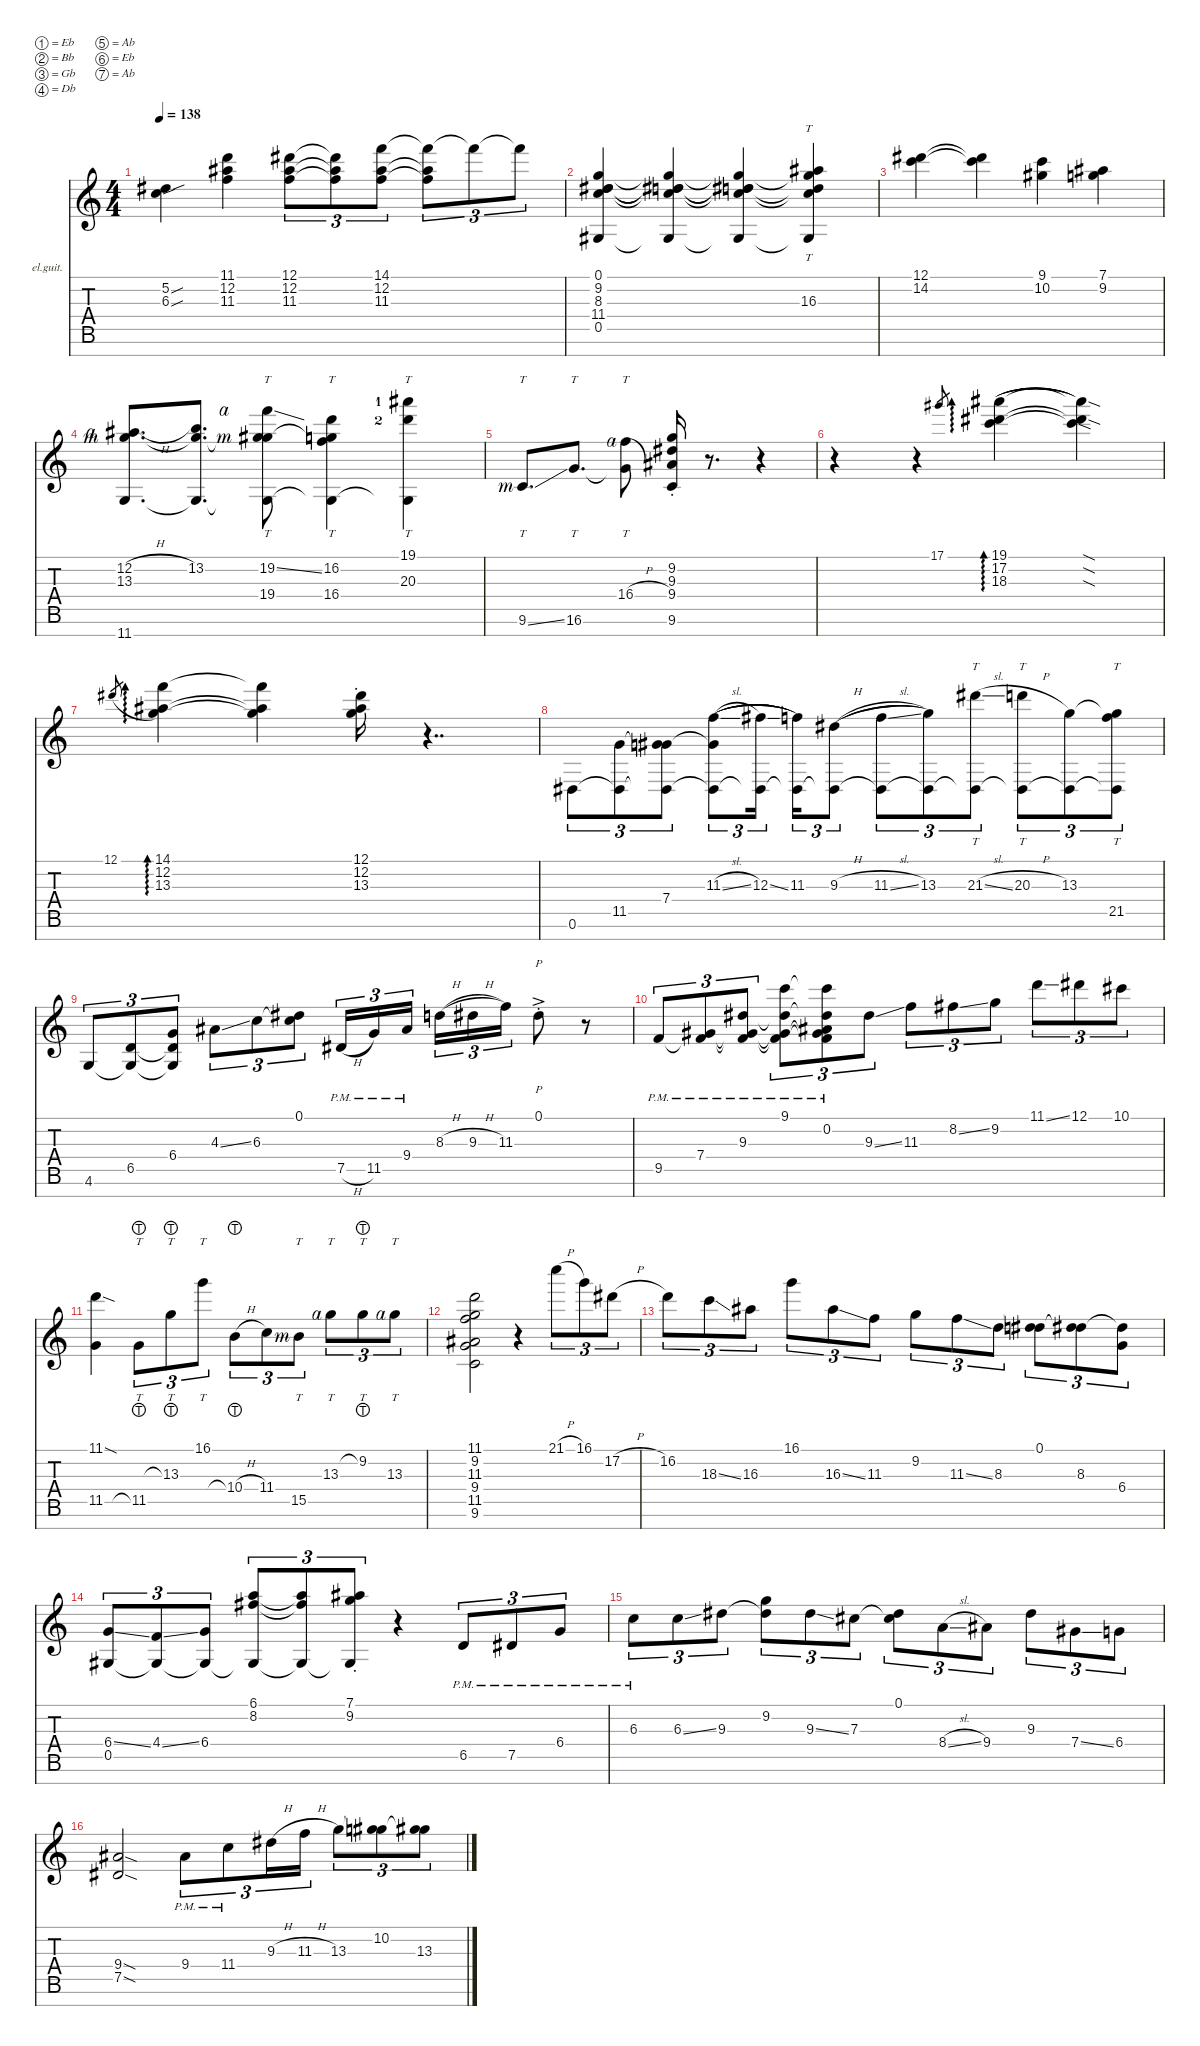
\defaultSystemsLayout 4
\hideDynamics
\bracketExtendMode nobrackets
\firstSystemTrackNameOrientation horizontal
\otherSystemsTrackNameOrientation horizontal
\track ("Clean Guitar" "el.guit.") {instrument electricguitarjazz}
\staff {score tabs}
\tuning (Eb4 Bb3 Gb3 Db3 Ab2 Eb2 Ab1)
\ts (4 4)
\tempo 138
\clef g2
\ks c
(5.2{sou} 6.3{sou t}).4{dy mf} (11.3 12.2 11.1).4 (12.1 12.2 11.3).8{tu (3 2)} (12.1{t} 12.2{t} 11.3{t}).8{tu (3 2)} (14.1 12.2 11.3).8{tu (3 2)} (14.1{t} 12.2{t} 11.3{t}).8{tu (3 2)} 14.1{t}.8{tu (3 2)} 14.1{t}.8{tu (3 2)} |
(0.5 11.4 8.3 9.2 0.1).4 (0.5{t} 11.4{t} 8.3{t} 9.2{t} 0.1{t}).4 (0.5{t} 11.4{t} 8.3{t} 9.2{t} 0.1{t}).4 (16.3 0.1{t} 9.2{t} 11.4{t} 0.5{t}).4{tt} |
(12.1 14.2).4 (12.1{t} 14.2{t}).4 (9.1 10.2).4 (7.1 9.2).4 |
(11.7 12.2{h rf 4} 13.3{rf 3}).8{d} (11.7{t} 13.2 13.3{t}).8{d} (19.2{ss rf 4} 11.7{t} 13.3{t} 19.4{rf 3}).8{tt} (16.2 16.4 11.7{t} 13.3{t}).4{tt} (19.1{lf 2} 20.3{lf 3} 11.7{t}).4{tt} |
9.6{ss rf 3}.8{tt d} 16.6.8{tt d} (16.4{h rf 4} 16.6{t}).8{tt} (9.6{st} 9.4{st} 9.3{st} 9.2{st}).16 r.8{d} r.4 |
r.4 r.4 17.1.8{gr} (19.1 17.2 18.3).4{ad 0 legatoorigin} (17.2{sod t} 18.3{sod t} 19.1{sod t}).4 |
12.1.8{gr legatoorigin} (14.1 12.2 13.3).4{ad 0} (14.1{t} 12.2{t} 13.3{t}).4 (12.1{st} 12.2 13.3).16 r.4{dd} |
0.6.8{tu (3 2)} (11.5 0.6{t}).8{tu (3 2)} (7.4 0.6{t} 11.5{t}).8{tu (3 2)} (11.3{sl} 0.6{t} 11.5{t}).8{tu (3 2) legatoorigin beam invert} (12.3{ss} 0.6{t}).16{tu (3 2) legatoorigin} (11.3 0.6{t}).16{tu (3 2) beam invert} (9.3{h} 0.6{t}).8{tu (3 2) legatoorigin} (11.3{sl} 0.6{t}).8{tu (3 2) legatoorigin beam invert} (13.3 0.6{t}).8{tu (3 2)} (21.3{sl} 0.6{t}).8{tt tu (3 2)} (20.3{h} 0.6{t}).8{tt tu (3 2) beam invert} (13.3 0.6{t}).8{tu (3 2)} (21.5 0.6{t} 13.3{t}).8{tt tu (3 2)} |
4.6.8{tu (3 2)} (6.5 4.6{t}).8{tu (3 2)} (6.4 4.6{t} 6.5{t}).8{tu (3 2)} 4.3{ss}.8{tu (3 2)} 6.3.8{tu (3 2)} (0.1 6.3{t}).8{tu (3 2)} 7.5{h pm}.16{tu (3 2) legatoorigin} 11.5{pm}.16{tu (3 2)} 9.4{pm}.16{tu (3 2)} 8.3{h}.16{tu (3 2) legatoorigin} 9.3{h}.16{tu (3 2) legatoorigin} 11.3.16{tu (3 2)} 0.1{ac st}.8{p} r.8 |
9.5{pm}.8{tu (3 2)} (7.4{pm} 9.5{pm t}).8{tu (3 2)} (9.3{pm} 7.4{pm t} 9.5{pm t}).8{tu (3 2)} (9.1 9.3{pm t} 7.4{pm t} 9.5{pm t}).8{tu (3 2)} (0.2 9.3{pm t} 9.1{t} 7.4{pm t} 9.5{pm t}).8{tu (3 2)} 9.3{ss}.8{tu (3 2)} 11.3.8{tu (3 2)} 8.2{ss}.8{tu (3 2)} 9.2.8{tu (3 2)} 11.1{ss}.8{tu (3 2)} 12.1.8{tu (3 2)} 10.1.8{tu (3 2)} |
(11.1{sod} 11.5).4 11.5{lht}.8{tt tu (3 2)} 13.3{lht}.8{tt tu (3 2)} 16.1.8{tt tu (3 2)} 10.4{h lht}.8{tu (3 2)} 11.4.8{tu (3 2)} 15.5{rf 3}.8{tt tu (3 2)} 13.3{rf 4}.8{tt tu (3 2)} 9.2{lht}.8{tt tu (3 2)} 13.3{rf 4}.8{tt tu (3 2)} |
(9.6 11.5 9.4 11.3 9.2 11.1).2 r.4 21.1{h}.8{tu (3 2)} 16.1.8{tu (3 2)} 17.2{h}.8{tu (3 2)} |
16.2.8{tu (3 2)} 18.3{ss}.8{tu (3 2)} 16.3.8{tu (3 2)} 16.1.8{tu (3 2)} 16.3{ss}.8{tu (3 2)} 11.3.8{tu (3 2)} 9.2.8{tu (3 2)} 11.3{ss}.8{tu (3 2)} 8.3.8{tu (3 2)} (0.1 8.3{t}).8{tu (3 2)} (8.3 0.1{t}).8{tu (3 2)} (6.4 0.1{t}).8{tu (3 2)} |
(6.4{ss} 0.5).8{tu (3 2)} (4.4{ss} 0.5{t}).8{tu (3 2)} (6.4 0.5{t}).8{tu (3 2)} (6.1 8.2 0.5{t}).8{tu (3 2)} (6.1{t} 8.2{t} 0.5{t}).8{tu (3 2)} (7.1 9.2{st} 0.5{t}).8{tu (3 2)} r.4 6.5{pm}.8{tu (3 2)} 7.5{pm}.8{tu (3 2)} 6.4{pm}.8{tu (3 2)} |
6.3{pm}.8{tu (3 2)} 6.3{ss}.8{tu (3 2)} 9.3.8{tu (3 2)} (9.2 9.3{t}).8{tu (3 2)} 9.3{ss}.8{tu (3 2)} 7.3.8{tu (3 2)} (0.1 7.3{t}).8{tu (3 2)} 8.4{sl}.8{tu (3 2)} 9.4.8{tu (3 2)} 9.3.8{tu (3 2)} 7.4{ss}.8{tu (3 2)} 6.4.8{tu (3 2)} |
(7.5{sod} 9.4{sod}).2 9.4{pm}.8{tu (3 2)} 11.4{pm}.8{tu (3 2)} 9.3{h}.16{tu (3 2)} 11.3{h}.16{tu (3 2)} 13.3.8{tu (3 2)} (10.2 13.3{t}).8{tu (3 2)} (13.3 10.2{t}).8{tu (3 2)}
